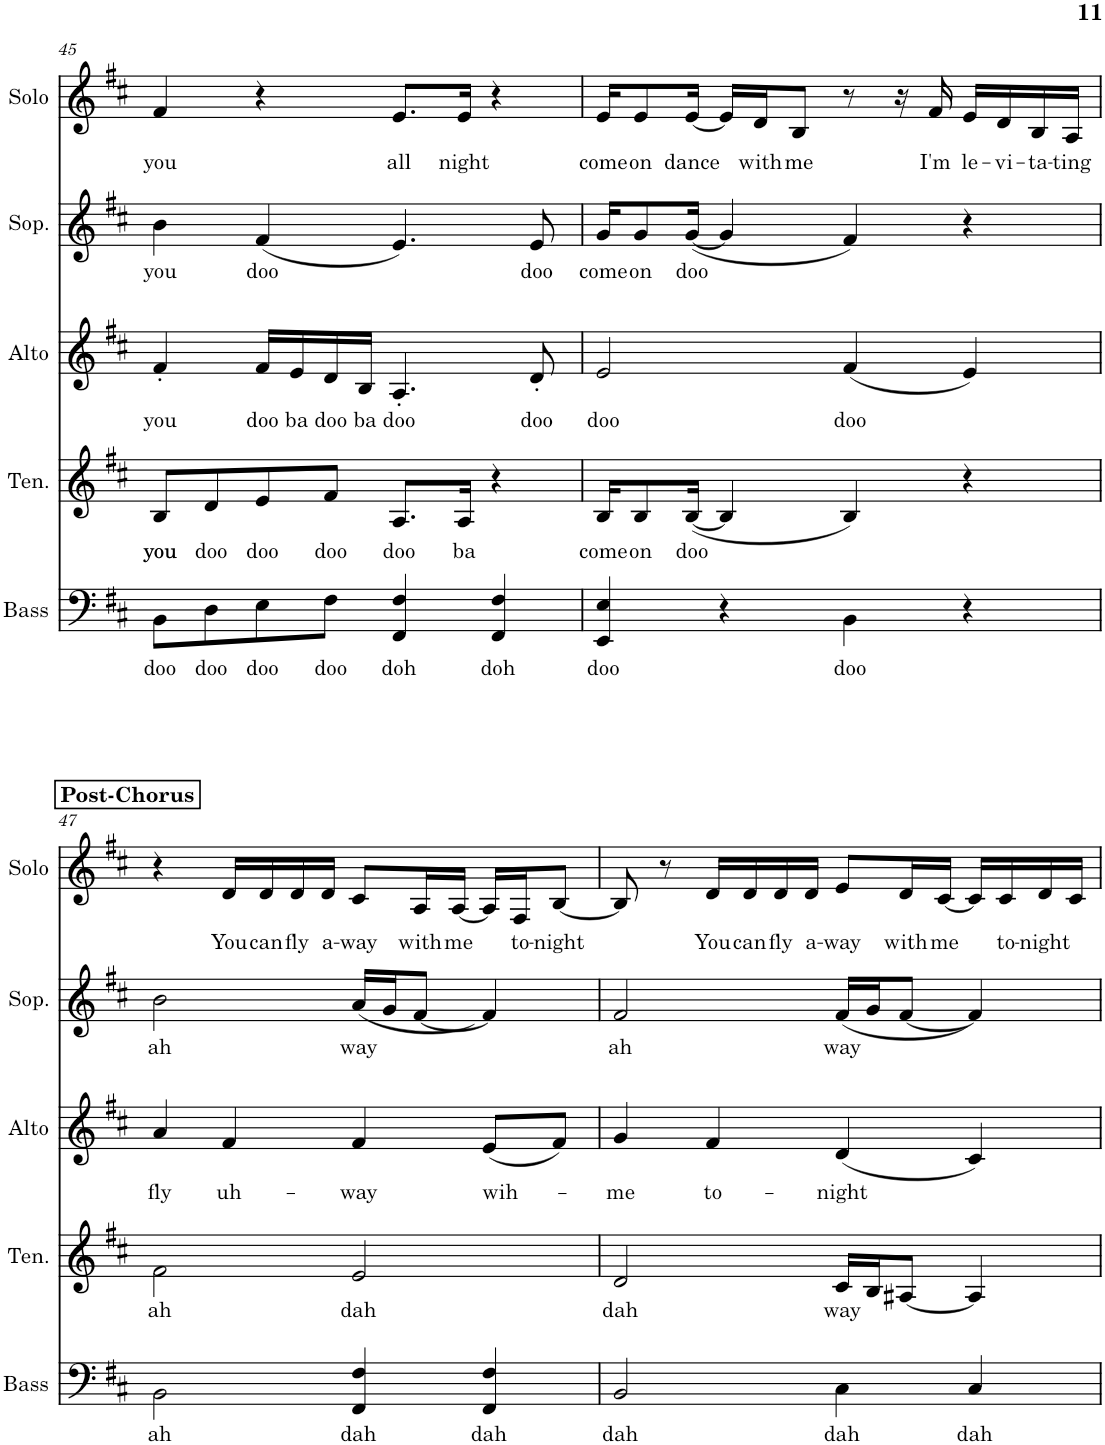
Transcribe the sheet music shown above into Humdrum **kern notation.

**kern	**text	**kern	**text	**kern	**text	**kern	**text	**kern	**text
*part5	*part5	*part4	*part4	*part3	*part3	*part2	*part2	*part1	*part1
*staff5	*staff5	*staff4	*staff4	*staff3	*staff3	*staff2	*staff2	*staff1	*staff1
*I"Bass	*	*I"Tenor	*	*I"Alto	*	*I"Soprano	*	*I"Solo	*
*I'Bass	*	*I'Ten.	*	*I'Alto	*	*I'Sop.	*	*I'Solo	*
!!LO:PB:g=z
*clefF4	*	*clefG2	*	*clefG2	*	*clefG2	*	*clefG2	*
*k[f#c#]	*	*k[f#c#]	*	*k[f#c#]	*	*k[f#c#]	*	*k[f#c#]	*
*M4/4	*	*M4/4	*	*M4/4	*	*M4/4	*	*M4/4	*
=45	=45	=45	=45	=45	=45	=45	=45	=45	=45
!	!LO:LY:b	!	!LO:LY:b	!	!LO:LY:b	!	!LO:LY:b	!	!LO:LY:b
8BB\L	doo	8B/L	you	4f#'/	you	4b\	you	4f#/	you
!	!LO:LY:b	!	!LO:LY:b	!	!	!	!	!	!
8D\	doo	8d/	doo	.	.	.	.	.	.
!	!LO:LY:b	!	!LO:LY:b	!	!LO:LY:b	!	!LO:LY:b	!	!
8E\	doo	8e/	doo	16f#/LL	doo	(4f#/	doo	4r	.
!	!	!	!	!	!LO:LY:b	!	!	!	!
.	.	.	.	16e/	ba	.	.	.	.
!	!LO:LY:b	!	!LO:LY:b	!	!LO:LY:b	!	!	!	!
8F#\J	doo	8f#/J	doo	16d/	doo	.	.	.	.
!	!	!	!	!	!LO:LY:b	!	!	!	!
.	.	.	.	16B/JJ	ba	.	.	.	.
!	!LO:LY:b	!	!LO:LY:b	!	!LO:LY:b	!	!	!	!LO:LY:b
4FF#/ 4F#/	doh	8.A/L	doo	4.A'/	doo	4.e/)	.	8.e/L	all
!	!	!	!LO:LY:b	!	!	!	!	!	!LO:LY:b
.	.	16A/Jk	ba	.	.	.	.	16e/Jk	night
!	!LO:LY:b	!	!	!	!	!	!	!	!
4FF#/ 4F#/	doh	4r	.	.	.	.	.	4r	.
!	!	!	!	!	!LO:LY:b	!	!LO:LY:b	!	!
.	.	.	.	8d'/	doo	8e/	doo	.	.
=46	=46	=46	=46	=46	=46	=46	=46	=46	=46
!	!LO:LY:b	!	!LO:LY:b	!	!LO:LY:b	!	!LO:LY:b	!	!LO:LY:b
4EE/ 4E/	doo	16B/KL	come	2e/	doo	16g/KL	come	16e/KL	come
!	!	!	!LO:LY:b	!	!	!	!LO:LY:b	!	!LO:LY:b
.	.	8B/	on	.	.	8g/	on	8e/	on
!	!	!	!LO:LY:b	!	!	!	!LO:LY:b	!	!LO:LY:b
.	.	([16B/Jk	doo	.	.	([16g/Jk	doo	[16e/Jk	dance
4r	.	4B/]	.	.	.	4g/]	.	16e/LL]	.
!	!	!	!	!	!	!	!	!	!LO:LY:b
.	.	.	.	.	.	.	.	16d/J	with
!	!	!	!	!	!	!	!	!	!LO:LY:b
.	.	.	.	.	.	.	.	8B/J	me
!	!LO:LY:b	!	!	!	!LO:LY:b	!	!	!	!
4BB\	doo	4B/)	.	(4f#/	doo	4f#/)	.	8r	.
.	.	.	.	.	.	.	.	16r	.
!	!	!	!	!	!	!	!	!	!LO:LY:b
.	.	.	.	.	.	.	.	16f#/	I'm
!	!	!	!	!	!	!	!	!	!LO:LY:b
4r	.	4r	.	4e/)	.	4r	.	16e/LL	le-
!	!	!	!	!	!	!	!	!	!LO:LY:b
.	.	.	.	.	.	.	.	16d/	-vi-
!	!	!	!	!	!	!	!	!	!LO:LY:b
.	.	.	.	.	.	.	.	16B/	-ta-
!	!	!	!	!	!	!	!	!	!LO:LY:b
.	.	.	.	.	.	.	.	16A/JJ	-ting
!!LO:LB:g=z
!!LO:REH:place=s1:a:B:cj:t=Post-Chorus
=47	=47	=47	=47	=47	=47	=47	=47	=47	=47
!	!LO:LY:b	!	!LO:LY:b	!	!LO:LY:b	!	!LO:LY:b	!	!
2BB\	ah	2f#\	ah	4a/	fly	2b\	ah	4r	.
!	!	!	!	!	!LO:LY:b	!	!	!	!LO:LY:b
.	.	.	.	4f#/	uh-	.	.	16d/LL	You
!	!	!	!	!	!	!	!	!	!LO:LY:b
.	.	.	.	.	.	.	.	16d/	can
!	!	!	!	!	!	!	!	!	!LO:LY:b
.	.	.	.	.	.	.	.	16d/	fly
!	!	!	!	!	!	!	!	!	!LO:LY:b
.	.	.	.	.	.	.	.	16d/JJ	a-
!	!LO:LY:b	!	!LO:LY:b	!	!LO:LY:b	!	!LO:LY:b	!	!LO:LY:b
4FF#/ 4F#/	dah	2e/	dah	4f#/	-way	(16a/LL	way	8c#/L	-way
.	.	.	.	.	.	16g/J)	.	.	.
!	!	!	!	!	!	!	!	!	!LO:LY:b
.	.	.	.	.	.	[8f#/J	.	16A/L	with
!	!	!	!	!	!	!	!	!	!LO:LY:b
.	.	.	.	.	.	.	.	[16A/JJ	me
!	!LO:LY:b	!	!	!	!LO:LY:b	!	!	!	!
4FF#/ 4F#/	dah	.	.	(8e/L	wih-	4f#/]	.	16A/LL]	.
!	!	!	!	!	!	!	!	!	!LO:LY:b
.	.	.	.	.	.	.	.	16F#/J	to-
!	!	!	!	!	!	!	!	!	!LO:LY:b
.	.	.	.	8f#/J)	.	.	.	[8B/J	-night
=48	=48	=48	=48	=48	=48	=48	=48	=48	=48
!	!LO:LY:b	!	!LO:LY:b	!	!LO:LY:b	!	!LO:LY:b	!	!
2BB/	dah	2d/	dah	4g/	-me	2f#/	ah	8B/]	.
.	.	.	.	.	.	.	.	8r	.
!	!	!	!	!	!LO:LY:b	!	!	!	!LO:LY:b
.	.	.	.	4f#/	to-	.	.	16d/LL	You
!	!	!	!	!	!	!	!	!	!LO:LY:b
.	.	.	.	.	.	.	.	16d/	can
!	!	!	!	!	!	!	!	!	!LO:LY:b
.	.	.	.	.	.	.	.	16d/	fly
!	!	!	!	!	!	!	!	!	!LO:LY:b
.	.	.	.	.	.	.	.	16d/JJ	a-
!	!LO:LY:b	!	!LO:LY:b	!	!LO:LY:b	!	!LO:LY:b	!	!LO:LY:b
4C#\	dah	16c#/LL	way	(4d/	-night	(16f#/LL	way	8e/L	-way
.	.	16B/J	.	.	.	16g/J)	.	.	.
!	!	!	!	!	!	!	!	!	!LO:LY:b
.	.	[8A#X/J	.	.	.	[8f#/J	.	16d/L	with
!	!	!	!	!	!	!	!	!	!LO:LY:b
.	.	.	.	.	.	.	.	[16c#/JJ	me
!	!LO:LY:b	!	!	!	!	!	!	!	!
4C#/	dah	4A#/]	.	4c#/)	.	4f#/]	.	16c#/LL]	.
!	!	!	!	!	!	!	!	!	!LO:LY:b
.	.	.	.	.	.	.	.	16c#/	to-
!	!	!	!	!	!	!	!	!	!LO:LY:b
.	.	.	.	.	.	.	.	16d/	-night
.	.	.	.	.	.	.	.	16c#/JJ	.
=	=	=	=	=	=	=	=	=	=
*-	*-	*-	*-	*-	*-	*-	*-	*-	*-
